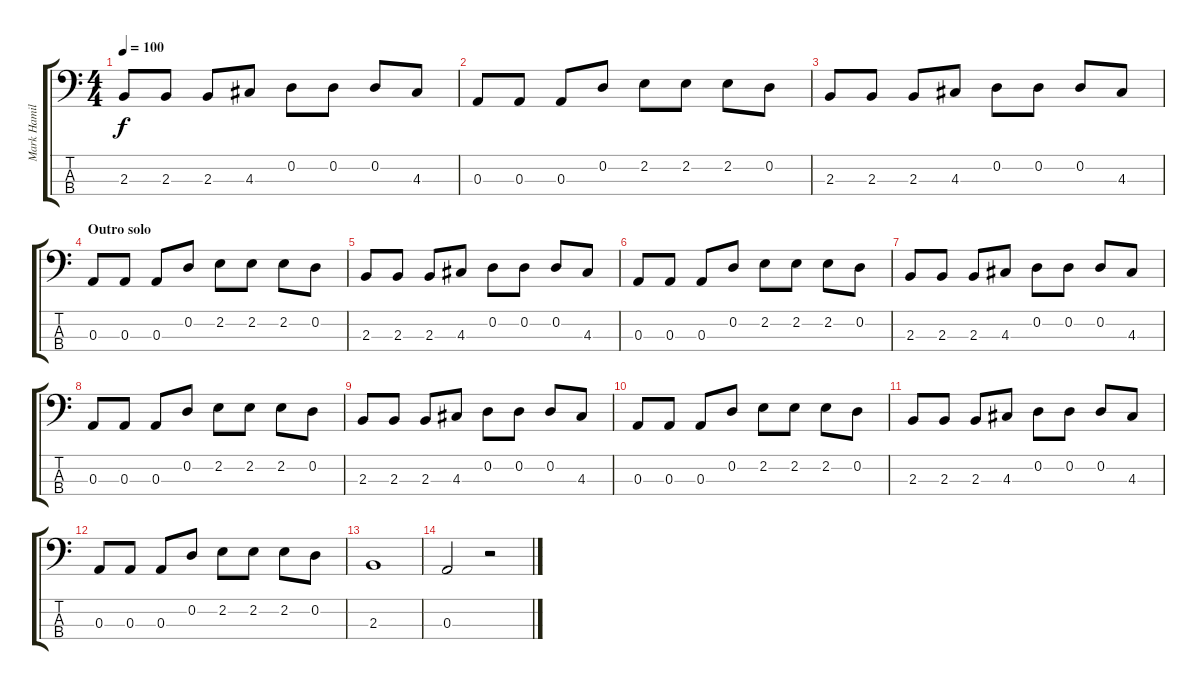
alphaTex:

\track ("Mark Hamilton" "Mark Hamil") {instrument electricbasspick}
\staff {score tabs}
\tuning (G2 D2 A1 E1) {hide}
\ts (4 4)
\tempo 100
\clef f4
\ks c
2.3.8{dy f} 2.3.8 2.3.8 4.3.8 0.2.8 0.2.8 0.2.8 4.3.8 |
0.3.8 0.3.8 0.3.8 0.2.8 2.2.8 2.2.8 2.2.8 0.2.8 |
2.3.8 2.3.8 2.3.8 4.3.8 0.2.8 0.2.8 0.2.8 4.3.8 |
\section ("" "Outro solo")
0.3.8 0.3.8 0.3.8 0.2.8 2.2.8 2.2.8 2.2.8 0.2.8 |
2.3.8 2.3.8 2.3.8 4.3.8 0.2.8 0.2.8 0.2.8 4.3.8 |
0.3.8 0.3.8 0.3.8 0.2.8 2.2.8 2.2.8 2.2.8 0.2.8 |
2.3.8 2.3.8 2.3.8 4.3.8 0.2.8 0.2.8 0.2.8 4.3.8 |
0.3.8 0.3.8 0.3.8 0.2.8 2.2.8 2.2.8 2.2.8 0.2.8 |
2.3.8 2.3.8 2.3.8 4.3.8 0.2.8 0.2.8 0.2.8 4.3.8 |
0.3.8 0.3.8 0.3.8 0.2.8 2.2.8 2.2.8 2.2.8 0.2.8 |
2.3.8 2.3.8 2.3.8 4.3.8 0.2.8 0.2.8 0.2.8 4.3.8 |
0.3.8 0.3.8 0.3.8 0.2.8 2.2.8 2.2.8 2.2.8 0.2.8 |
2.3.1 |
0.3.2 r.2
